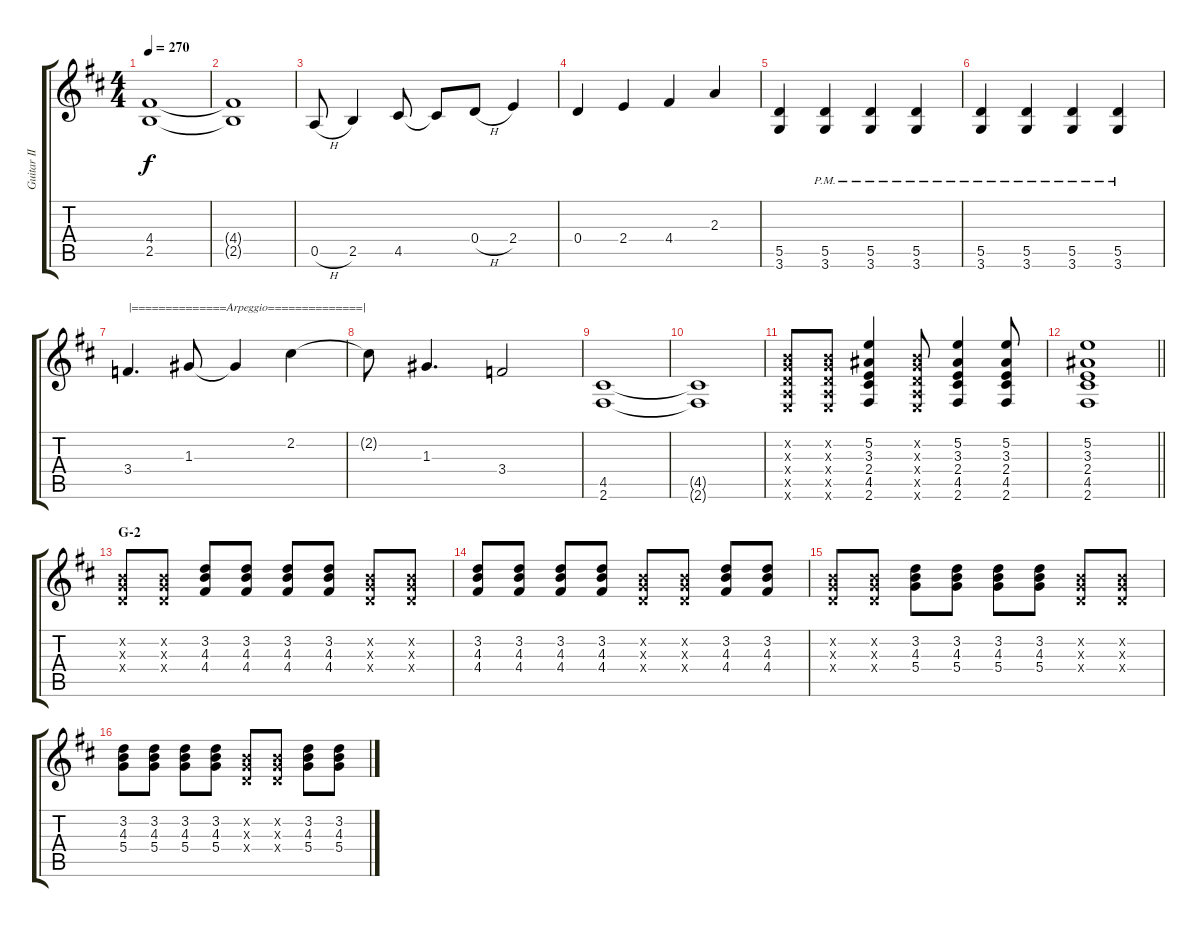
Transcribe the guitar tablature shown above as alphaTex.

\track ("Guitar II" "Guitar II") {instrument overdrivenguitar}
\staff {score tabs}
\tuning (E4 B3 G3 D3 A2 E2) {hide}
\ts (4 4)
\tempo 270
\clef g2
\ks d
(4.4 2.5).1{dy f} |
(4.4{t} 2.5{t}).1 |
0.5{h}.8 2.5.4 4.5.8 4.5{t}.8 0.4{h}.8 2.4.4 |
0.4.4 2.4.4 4.4.4 2.3.4 |
(5.5 3.6).4 (5.5{pm} 3.6{pm}).4 (5.5{pm} 3.6{pm}).4 (5.5{pm} 3.6{pm}).4 |
(5.5{pm} 3.6{pm}).4 (5.5{pm} 3.6{pm}).4 (5.5{pm} 3.6{pm}).4 (5.5{pm} 3.6{pm}).4 |
3.4.4{d txt "|==============Arpeggio==============|"} 1.3.8 1.3{t}.4 2.2.4 |
2.2{t}.8 1.3.4{d} 3.4.2 |
(4.5 2.6).1 |
(4.5{t} 2.6{t}).1 |
(0.2{x} 0.3{x} 0.4{x} 0.5{x} 0.6{x}).8 (0.2{x} 0.3{x} 0.4{x} 0.5{x} 0.6{x}).8 (5.2 3.3 2.4 4.5 2.6).4 (0.2{x} 0.3{x} 0.4{x} 0.5{x} 0.6{x}).8 (5.2 3.3 2.4 4.5 2.6).4 (5.2 3.3 2.4 4.5 2.6).8 |
\barLineRight lightlight
(5.2 3.3 2.4 4.5 2.6).1 |
\section ("" "G-2")
(0.2{x} 0.3{x} 0.4{x}).8 (0.2{x} 0.3{x} 0.4{x}).8 (3.2 4.3 4.4).8 (3.2 4.3 4.4).8 (3.2 4.3 4.4).8 (3.2 4.3 4.4).8 (0.2{x} 0.3{x} 0.4{x}).8 (0.2{x} 0.3{x} 0.4{x}).8 |
(3.2 4.3 4.4).8 (3.2 4.3 4.4).8 (3.2 4.3 4.4).8 (3.2 4.3 4.4).8 (0.2{x} 0.3{x} 0.4{x}).8 (0.2{x} 0.3{x} 0.4{x}).8 (3.2 4.3 4.4).8 (3.2 4.3 4.4).8 |
(0.2{x} 0.3{x} 0.4{x}).8 (0.2{x} 0.3{x} 0.4{x}).8 (3.2 4.3 5.4).8 (3.2 4.3 5.4).8 (3.2 4.3 5.4).8 (3.2 4.3 5.4).8 (0.2{x} 0.3{x} 0.4{x}).8 (0.2{x} 0.3{x} 0.4{x}).8 |
(3.2 4.3 5.4).8 (3.2 4.3 5.4).8 (3.2 4.3 5.4).8 (3.2 4.3 5.4).8 (0.2{x} 0.3{x} 0.4{x}).8 (0.2{x} 0.3{x} 0.4{x}).8 (3.2 4.3 5.4).8 (3.2 4.3 5.4).8
